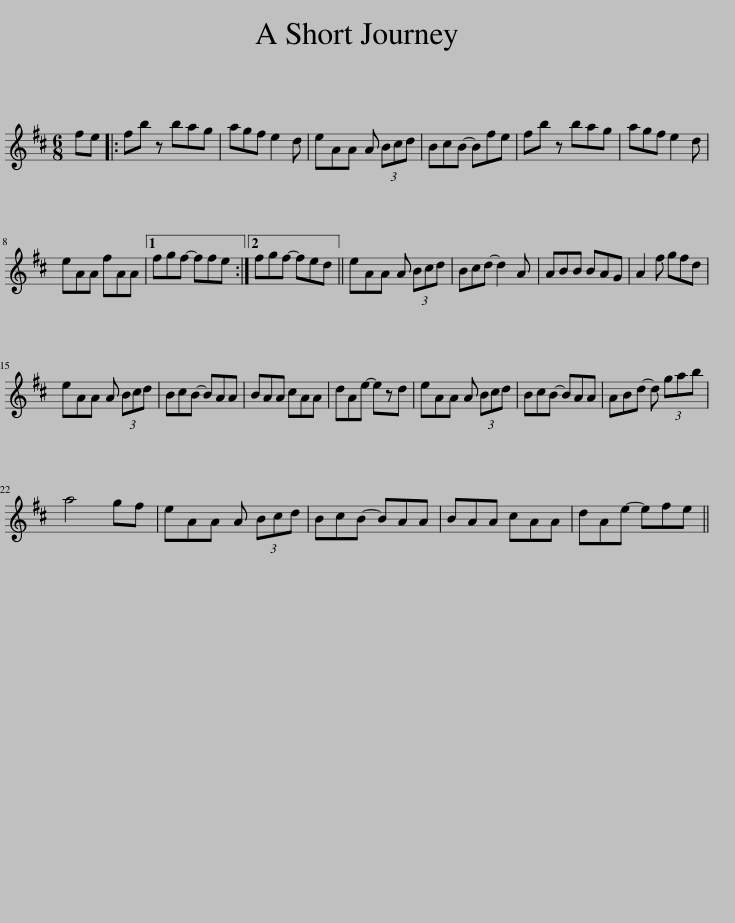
X:1
L:1/8
M:6/8
I:linebreak $
K:Bmin
V:1 treble
V:1
 fe |: fb z bag | agf e2 d | eAA A (3Bcd | BcB- Bfe | %5
 fb z bag | agf e2 d |$ eAA fAA |1 fgf- ffe :|2 fgf- fed || %10
 eAA A (3Bcd | Bcd- d2 A | ABB BAG | A2 f gfd |$ eAA A (3Bcd | %15
 BcB- BAA | BAA cAA | dAe- ezd | eAA A (3Bcd | BcB- BAA | %20
 ABd- d (3gab |$ a4 gf | eAA A (3Bcd | BcB- BAA | BAA cAA | %25
 dAe- efe || %26
